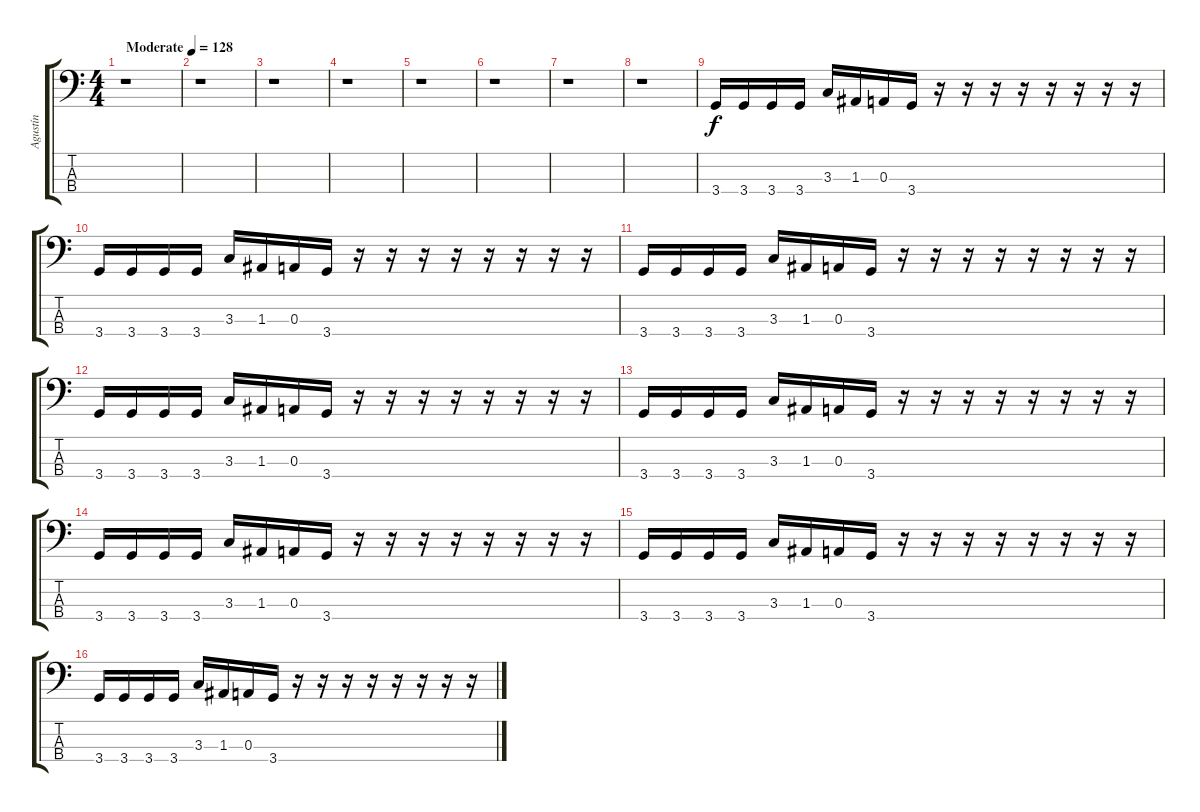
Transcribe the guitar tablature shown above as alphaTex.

\track ("Agustín" "Agustín") {instrument electricbassfinger}
\staff {score tabs}
\tuning (G2 D2 A1 E1) {hide}
\ts (4 4)
\tempo (128 "Moderate")
\clef f4
\ks c
r.1{dy f instrument electricbassfinger} |
r.1 |
r.1 |
r.1 |
r.1 |
r.1 |
r.1 |
r.1 |
3.4.16 3.4.16 3.4.16 3.4.16 3.3.16 1.3.16 0.3.16 3.4.16 r.16 r.16 r.16 r.16 r.16 r.16 r.16 r.16 |
3.4.16 3.4.16 3.4.16 3.4.16 3.3.16 1.3.16 0.3.16 3.4.16 r.16 r.16 r.16 r.16 r.16 r.16 r.16 r.16 |
3.4.16 3.4.16 3.4.16 3.4.16 3.3.16 1.3.16 0.3.16 3.4.16 r.16 r.16 r.16 r.16 r.16 r.16 r.16 r.16 |
3.4.16 3.4.16 3.4.16 3.4.16 3.3.16 1.3.16 0.3.16 3.4.16 r.16 r.16 r.16 r.16 r.16 r.16 r.16 r.16 |
3.4.16 3.4.16 3.4.16 3.4.16 3.3.16 1.3.16 0.3.16 3.4.16 r.16 r.16 r.16 r.16 r.16 r.16 r.16 r.16 |
3.4.16 3.4.16 3.4.16 3.4.16 3.3.16 1.3.16 0.3.16 3.4.16 r.16 r.16 r.16 r.16 r.16 r.16 r.16 r.16 |
3.4.16 3.4.16 3.4.16 3.4.16 3.3.16 1.3.16 0.3.16 3.4.16 r.16 r.16 r.16 r.16 r.16 r.16 r.16 r.16 |
3.4.16 3.4.16 3.4.16 3.4.16 3.3.16 1.3.16 0.3.16 3.4.16 r.16 r.16 r.16 r.16 r.16 r.16 r.16 r.16
